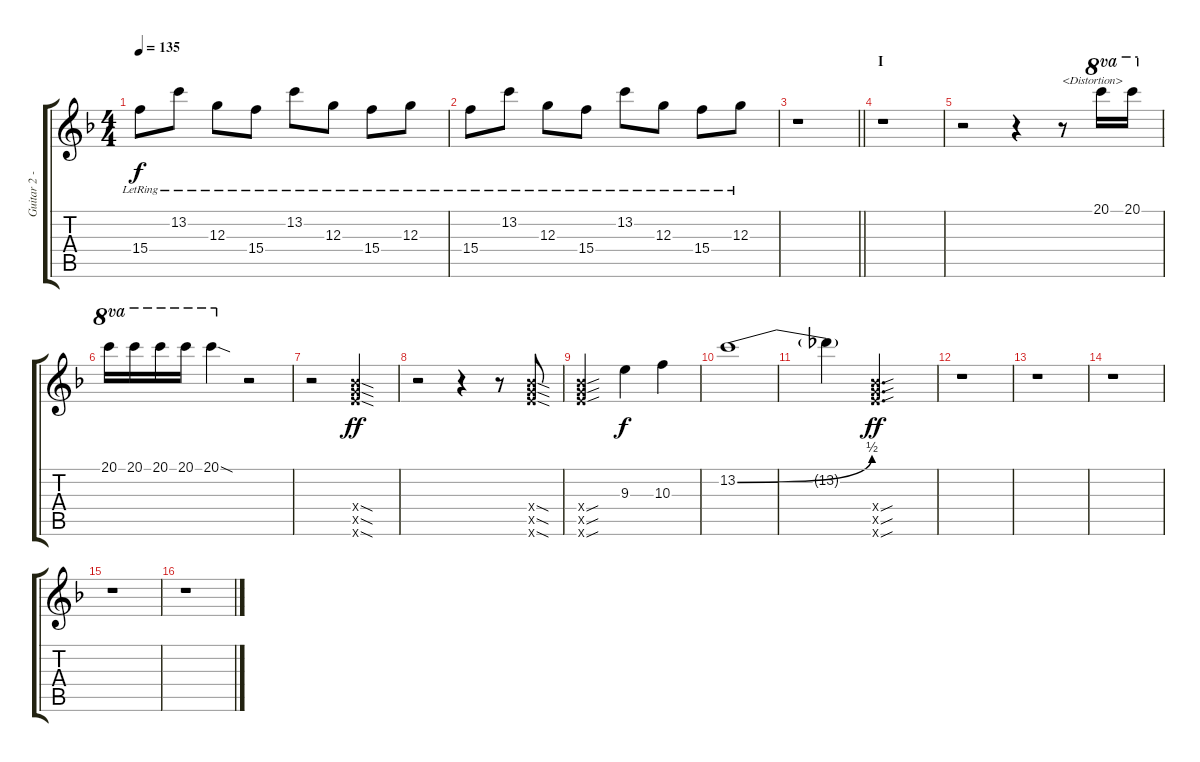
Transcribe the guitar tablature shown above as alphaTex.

\track ("Guitar 2 - Hiroto" "Guitar 2 -") {instrument overdrivenguitar}
\staff {score tabs}
\tuning (E4 B3 G3 D3 A2 E2) {hide}
\ts (4 4)
\tempo 135
\clef g2
\ks f
15.4{lr}.8{dy f} 13.2{lr}.8 12.3{lr}.8 15.4{lr}.8 13.2{lr}.8 12.3{lr}.8 15.4{lr}.8 12.3{lr}.8 |
15.4{lr}.8 13.2{lr}.8 12.3{lr}.8 15.4{lr}.8 13.2{lr}.8 12.3{lr}.8 15.4{lr}.8 12.3{lr}.8 |
\barLineRight lightlight
r.1 |
\section ("" "I")
r.1 |
r.2 r.4 r.8{txt "<Distortion>" volume 9 balance 8 instrument overdrivenguitar} 20.1.16{ot 8va} 20.1.16{ot 8va} |
20.1.16{ot 8va} 20.1.16{ot 8va} 20.1.16{ot 8va} 20.1.16{ot 8va} 20.1{sod}.4{ot 8va} r.2 |
r.2 (8.4{sod x} 10.5{sod x} 12.6{sod x}).2{dy ff} |
r.2 r.4 r.8 (8.4{sod x} 10.5{sod x} 12.6{sod x}).8 |
(8.4{sou x} 10.5{sou x} 12.6{sou x}).2 9.3.4{dy f} 10.3.4 |
13.2{be (bend 0 0 60 2)}.1 |
13.2{t}.4 (8.4{sou x} 10.5{sou x} 12.6{sou x}).2{d dy ff} |
r.1 |
r.1 |
r.1 |
r.1 |
r.1
